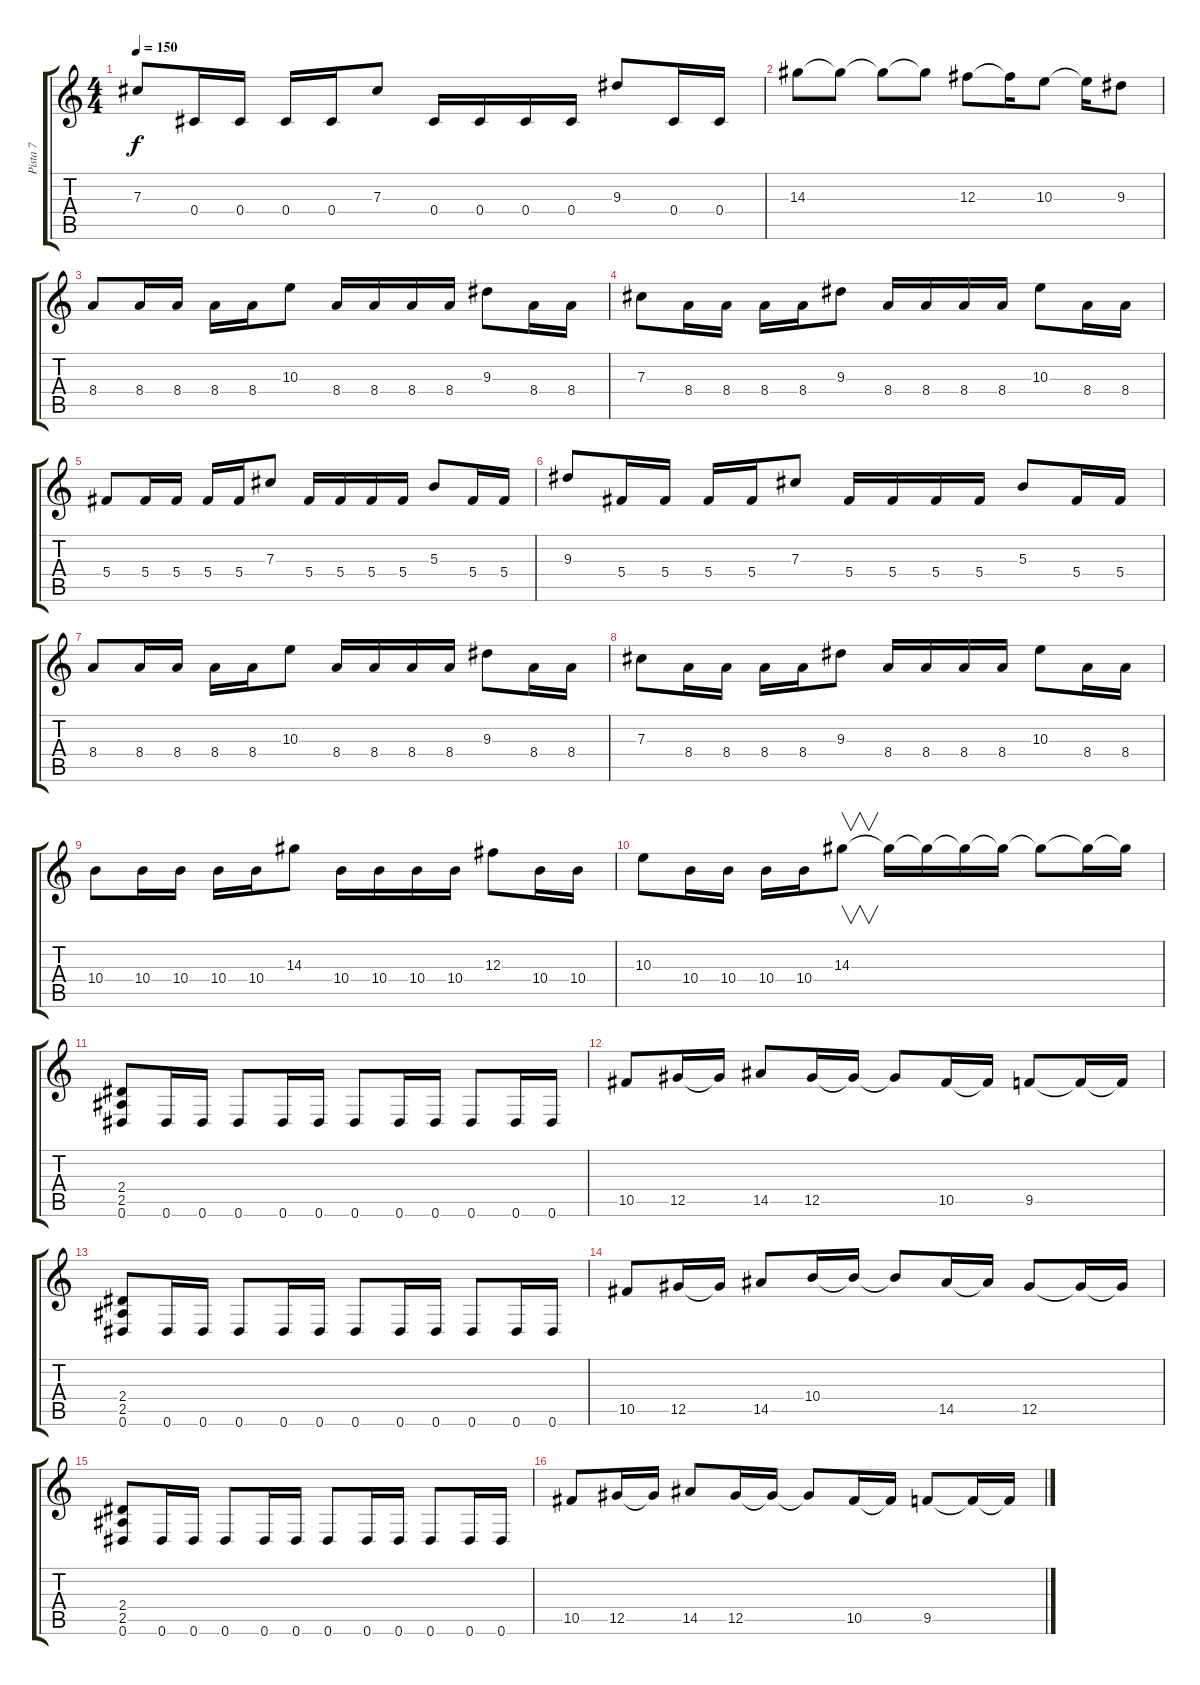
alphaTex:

\track ("Pista 7" "Pista 7") {instrument distortionguitar}
\staff {score tabs}
\tuning (Eb4 Bb3 Gb3 Db3 Ab2 Eb2) {hide}
\ts (4 4)
\tempo 150
\clef g2
\ks c
7.3.8{dy f} 0.4.16 0.4.16 0.4.16 0.4.16 7.3.8 0.4.16 0.4.16 0.4.16 0.4.16 9.3.8 0.4.16 0.4.16 |
14.3.8 14.3{t}.8 14.3{t}.8 14.3{t}.8 12.3.8 12.3{t}.16 10.3.8 10.3{t}.16 9.3.8 |
8.4.8 8.4.16 8.4.16 8.4.16 8.4.16 10.3.8 8.4.16 8.4.16 8.4.16 8.4.16 9.3.8 8.4.16 8.4.16 |
7.3.8 8.4.16 8.4.16 8.4.16 8.4.16 9.3.8 8.4.16 8.4.16 8.4.16 8.4.16 10.3.8 8.4.16 8.4.16 |
5.4.8 5.4.16 5.4.16 5.4.16 5.4.16 7.3.8 5.4.16 5.4.16 5.4.16 5.4.16 5.3.8 5.4.16 5.4.16 |
9.3.8 5.4.16 5.4.16 5.4.16 5.4.16 7.3.8 5.4.16 5.4.16 5.4.16 5.4.16 5.3.8 5.4.16 5.4.16 |
8.4.8 8.4.16 8.4.16 8.4.16 8.4.16 10.3.8 8.4.16 8.4.16 8.4.16 8.4.16 9.3.8 8.4.16 8.4.16 |
7.3.8 8.4.16 8.4.16 8.4.16 8.4.16 9.3.8 8.4.16 8.4.16 8.4.16 8.4.16 10.3.8 8.4.16 8.4.16 |
10.4.8 10.4.16 10.4.16 10.4.16 10.4.16 14.3.8 10.4.16 10.4.16 10.4.16 10.4.16 12.3.8 10.4.16 10.4.16 |
10.3.8 10.4.16 10.4.16 10.4.16 10.4.16 14.3.8{v} 14.3{t}.16 14.3{t}.16 14.3{t}.16 14.3{t}.16 14.3{t}.8 14.3{t}.16 14.3{t}.16 |
(2.4 2.5 0.6).8 0.6.16 0.6.16 0.6.8 0.6.16 0.6.16 0.6.8 0.6.16 0.6.16 0.6.8 0.6.16 0.6.16 |
10.5.8 12.5.16 12.5{t}.16 14.5.8 12.5.16 12.5{t}.16 12.5{t}.8 10.5.16 10.5{t}.16 9.5.8 9.5{t}.16 9.5{t}.16 |
(2.4 2.5 0.6).8 0.6.16 0.6.16 0.6.8 0.6.16 0.6.16 0.6.8 0.6.16 0.6.16 0.6.8 0.6.16 0.6.16 |
10.5.8 12.5.16 12.5{t}.16 14.5.8 10.4.16 10.4{t}.16 10.4{t}.8 14.5.16 14.5{t}.16 12.5.8 12.5{t}.16 12.5{t}.16 |
(2.4 2.5 0.6).8 0.6.16 0.6.16 0.6.8 0.6.16 0.6.16 0.6.8 0.6.16 0.6.16 0.6.8 0.6.16 0.6.16 |
10.5.8 12.5.16 12.5{t}.16 14.5.8 12.5.16 12.5{t}.16 12.5{t}.8 10.5.16 10.5{t}.16 9.5.8 9.5{t}.16 9.5{t}.16
